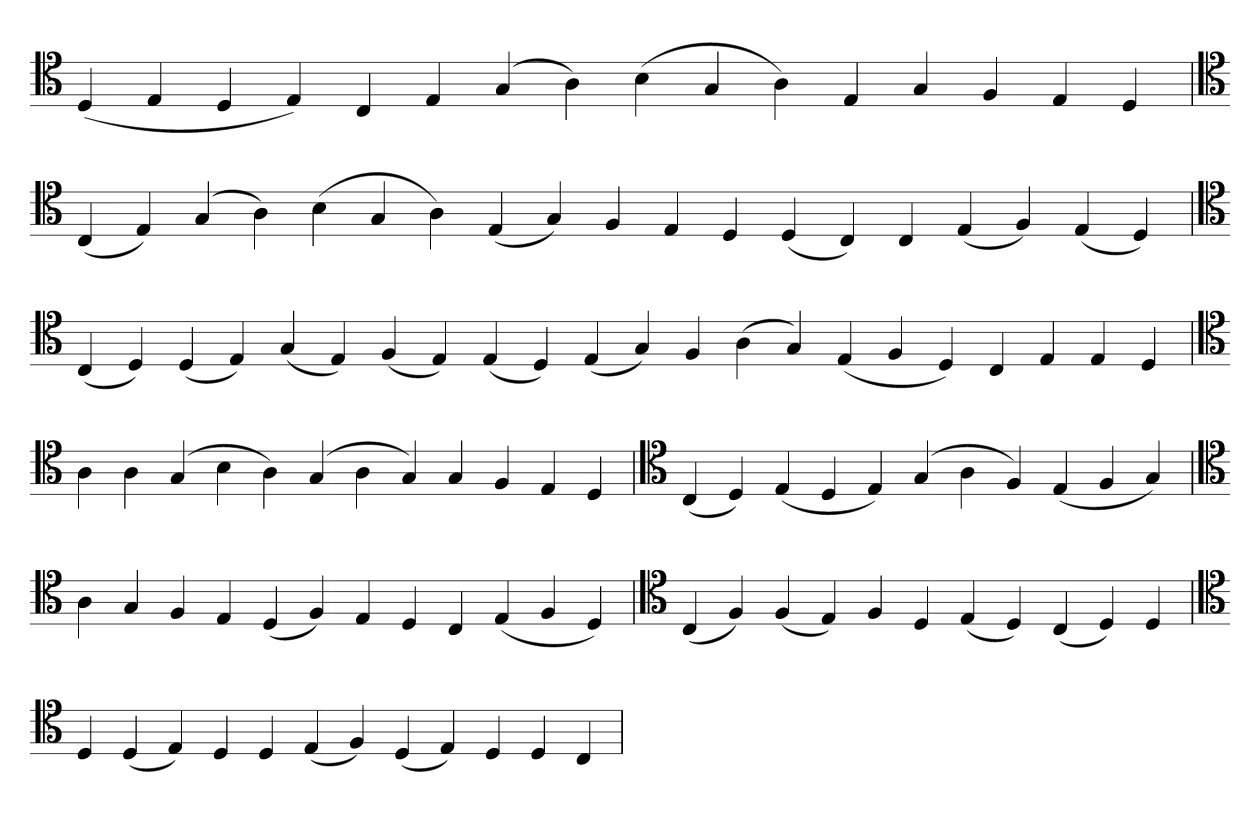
**kern
*part1
*staff1
*clefC4
=
(4D
4E
4D
4E)
4C
4E
(4G
4A)
(4B
4G
4A)
4E
4G
4F
4E
4D
=`
*clefC4
(4C
4E)
(4G
4A)
(4B
4G
4A)
(4E
4G)
4F
4E
4D
(4D
4C)
4C
(4E
4F)
(4E
4D)
='
*clefC4
(4C
4D)
(4D
4E)
(4G
4E)
(4F
4E)
(4E
4D)
(4E
4G)
4F
(4A
4G)
(4E
4F
4D)
4C
4E
4E
4D
='
*clefC4
4A
4A
(4G
4B
4A)
(4G
4A
4G)
4G
4F
4E
4D
=`
*clefC4
(4C
4D)
(4E
4D
4E)
(4G
4A
4F)
(4E
4F
4G)
=`
*clefC4
4A
4G
4F
4E
(4D
4F)
4E
4D
4C
(4E
4F
4D)
=
*clefC4
(4C
4F)
(4F
4E)
4F
4D
(4E
4D)
(4C
4D)
4D
=`
*clefC4
4D
(4D
4E)
4D
4D
(4E
4F)
(4D
4E)
4D
4D
4C
='
*-
